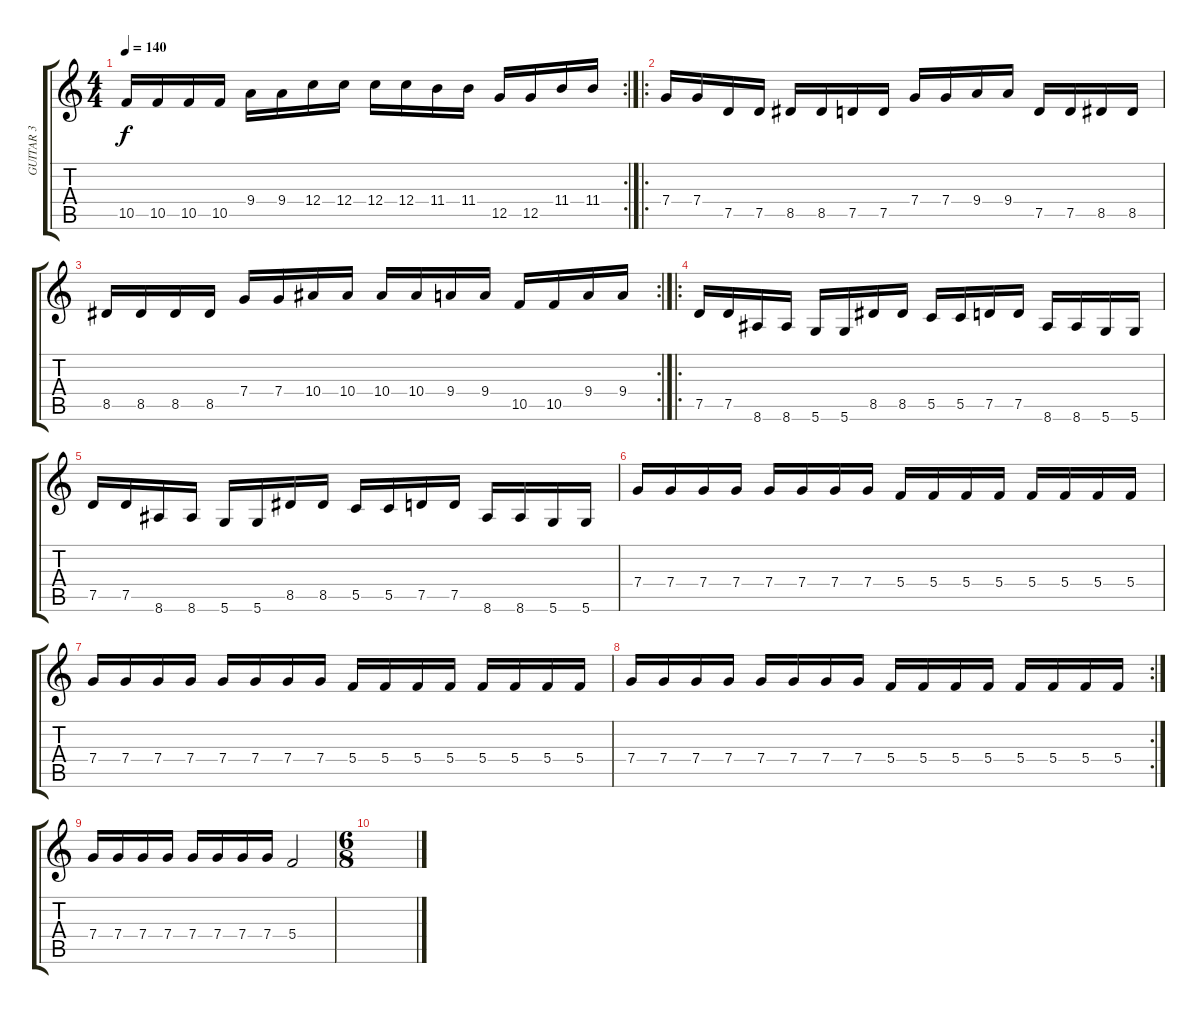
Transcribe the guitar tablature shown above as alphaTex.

\track ("GUITAR 3" "GUITAR 3") {instrument distortionguitar}
\staff {score tabs}
\tuning (D4 A3 F3 C3 G2 D2) {hide}
\rc 2
\ts (4 4)
\tempo 140
\clef g2
\ks c
10.5.16{dy f} 10.5.16 10.5.16 10.5.16 9.4.16 9.4.16 12.4.16 12.4.16 12.4.16 12.4.16 11.4.16 11.4.16 12.5.16 12.5.16 11.4.16 11.4.16 |
\ro
7.4.16 7.4.16 7.5.16 7.5.16 8.5.16 8.5.16 7.5.16 7.5.16 7.4.16 7.4.16 9.4.16 9.4.16 7.5.16 7.5.16 8.5.16 8.5.16 |
\rc 2
8.5.16 8.5.16 8.5.16 8.5.16 7.4.16 7.4.16 10.4.16 10.4.16 10.4.16 10.4.16 9.4.16 9.4.16 10.5.16 10.5.16 9.4.16 9.4.16 |
\ro
7.5.16 7.5.16 8.6.16 8.6.16 5.6.16 5.6.16 8.5.16 8.5.16 5.5.16 5.5.16 7.5.16 7.5.16 8.6.16 8.6.16 5.6.16 5.6.16 |
7.5.16 7.5.16 8.6.16 8.6.16 5.6.16 5.6.16 8.5.16 8.5.16 5.5.16 5.5.16 7.5.16 7.5.16 8.6.16 8.6.16 5.6.16 5.6.16 |
7.4.16 7.4.16 7.4.16 7.4.16 7.4.16 7.4.16 7.4.16 7.4.16 5.4.16 5.4.16 5.4.16 5.4.16 5.4.16 5.4.16 5.4.16 5.4.16 |
7.4.16 7.4.16 7.4.16 7.4.16 7.4.16 7.4.16 7.4.16 7.4.16 5.4.16 5.4.16 5.4.16 5.4.16 5.4.16 5.4.16 5.4.16 5.4.16 |
\rc 2
7.4.16 7.4.16 7.4.16 7.4.16 7.4.16 7.4.16 7.4.16 7.4.16 5.4.16 5.4.16 5.4.16 5.4.16 5.4.16 5.4.16 5.4.16 5.4.16 |
7.4.16 7.4.16 7.4.16 7.4.16 7.4.16 7.4.16 7.4.16 7.4.16 5.4.2 |
\ts (6 8)
